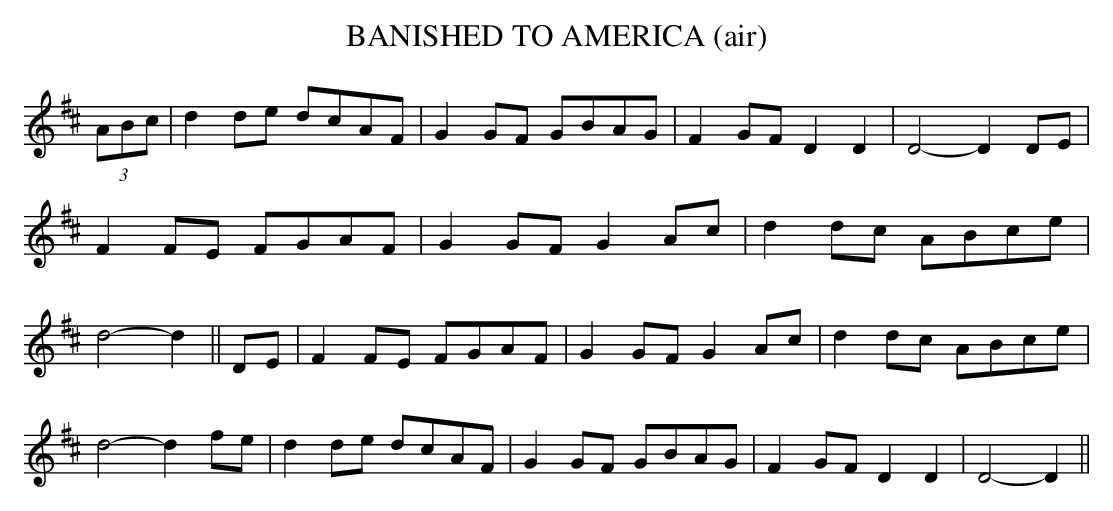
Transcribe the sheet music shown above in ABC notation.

X:1
T:BANISHED TO AMERICA (air)\
Y:"moderato"\
M:4/4\
L:1/8\
K:D\
(3ABc|d2 de dcAF|G2 GF GBAG|F2 GFD2 D2|D4-D2 DE|\
F2 FE FGAF|G2 GF G2 Ac|d2 dc ABce|d4-d2||\
DE|F2 FE FGAF|G2 GF G2 Ac|d2 dc ABce|d4-d2 fe|\
d2 de dcAF|G2 GF GBAG|F2 GF D2 D2|D4-D2||\
\
\
